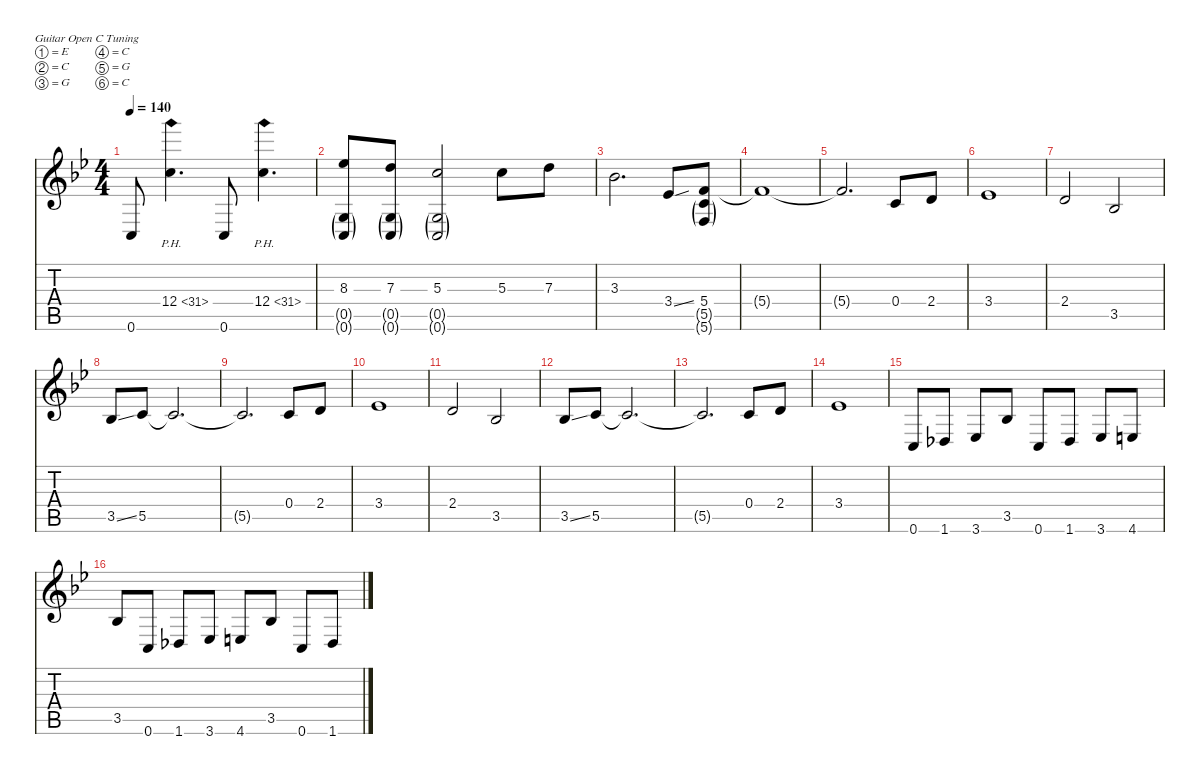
\defaultSystemsLayout 4
\hideDynamics
\bracketExtendMode nobrackets
\singleTrackTrackNamePolicy hidden
\multiTrackTrackNamePolicy hidden
\firstSystemTrackNameMode fullname
\firstSystemTrackNameOrientation horizontal
\otherSystemsTrackNameOrientation horizontal
\track ("Guitar 1" "od.guit.") {instrument overdrivenguitar}
\staff {score tabs}
\tuning (E4 C4 G3 C3 G2 C2)
\ts (4 4)
\tempo 140
\clef g2
\ks gminor
0.6{acc forcenatural}.8{dy f beam Up} 12.4{ph 19 acc forcenatural}.4{d beam Down} 0.6{acc forcenatural}.8{beam Up} 12.4{ph 19 acc forcenatural}.4{d beam Down} |
(8.3{acc b} 0.5{g acc forcenatural} 0.6{g acc forcenatural}).8{beam Up} (7.3{acc forcenatural} 0.5{g acc forcenatural} 0.6{g acc forcenatural}).8{beam Up} (5.3{acc forcenatural} 0.5{g acc forcenatural} 0.6{g acc forcenatural}).2{beam Up} 5.3{acc forcenatural}.8{beam Down} 7.3{acc forcenatural}.8{beam Down} |
3.3{acc b}.2{d beam Down} 3.4{ss acc b}.8{beam Up} (5.4{acc forcenatural} 5.5{g acc forcenatural} 5.6{g acc forcenatural}).8{beam Up} |
5.4{t acc forcenatural}.1{beam Up} |
5.4{t acc forcenatural}.2{d beam Up} 0.4{acc forcenatural}.8{beam Up} 2.4{acc forcenatural}.8{beam Up} |
3.4{acc b}.1{beam Up} |
2.4{acc forcenatural}.2{beam Up} 3.5{acc b}.2{beam Up} |
3.5{ss acc b}.8{beam Up} 5.5{acc forcenatural}.8{beam Up} 5.5{t acc forcenatural}.2{d beam Up} |
5.5{t acc forcenatural}.2{d beam Up} 0.4{acc forcenatural}.8{beam Up} 2.4{acc forcenatural}.8{beam Up} |
3.4{acc b}.1{beam Up} |
2.4{acc forcenatural}.2{beam Up} 3.5{acc b}.2{beam Up} |
3.5{ss acc b}.8{beam Up} 5.5{acc forcenatural}.8{beam Up} 5.5{t acc forcenatural}.2{d beam Up} |
5.5{t acc forcenatural}.2{d beam Up} 0.4{acc forcenatural}.8{beam Up} 2.4{acc forcenatural}.8{beam Up} |
3.4{acc b}.1{beam Up} |
0.6{acc forcenatural}.8{beam Up} 1.6{acc b}.8{beam Up} 3.6{acc b}.8{beam Up} 3.5{acc b}.8{beam Up} 0.6{acc forcenatural}.8{beam Up} 1.6{acc b}.8{beam Up} 3.6{acc b}.8{beam Up} 4.6{acc forcenatural}.8{beam Up} |
3.5{acc b}.8{beam Up} 0.6{acc forcenatural}.8{beam Up} 1.6{acc b}.8{beam Up} 3.6{acc b}.8{beam Up} 4.6{acc forcenatural}.8{beam Up} 3.5{acc b}.8{beam Up} 0.6{acc forcenatural}.8{beam Up} 1.6{acc b}.8{beam Up}
